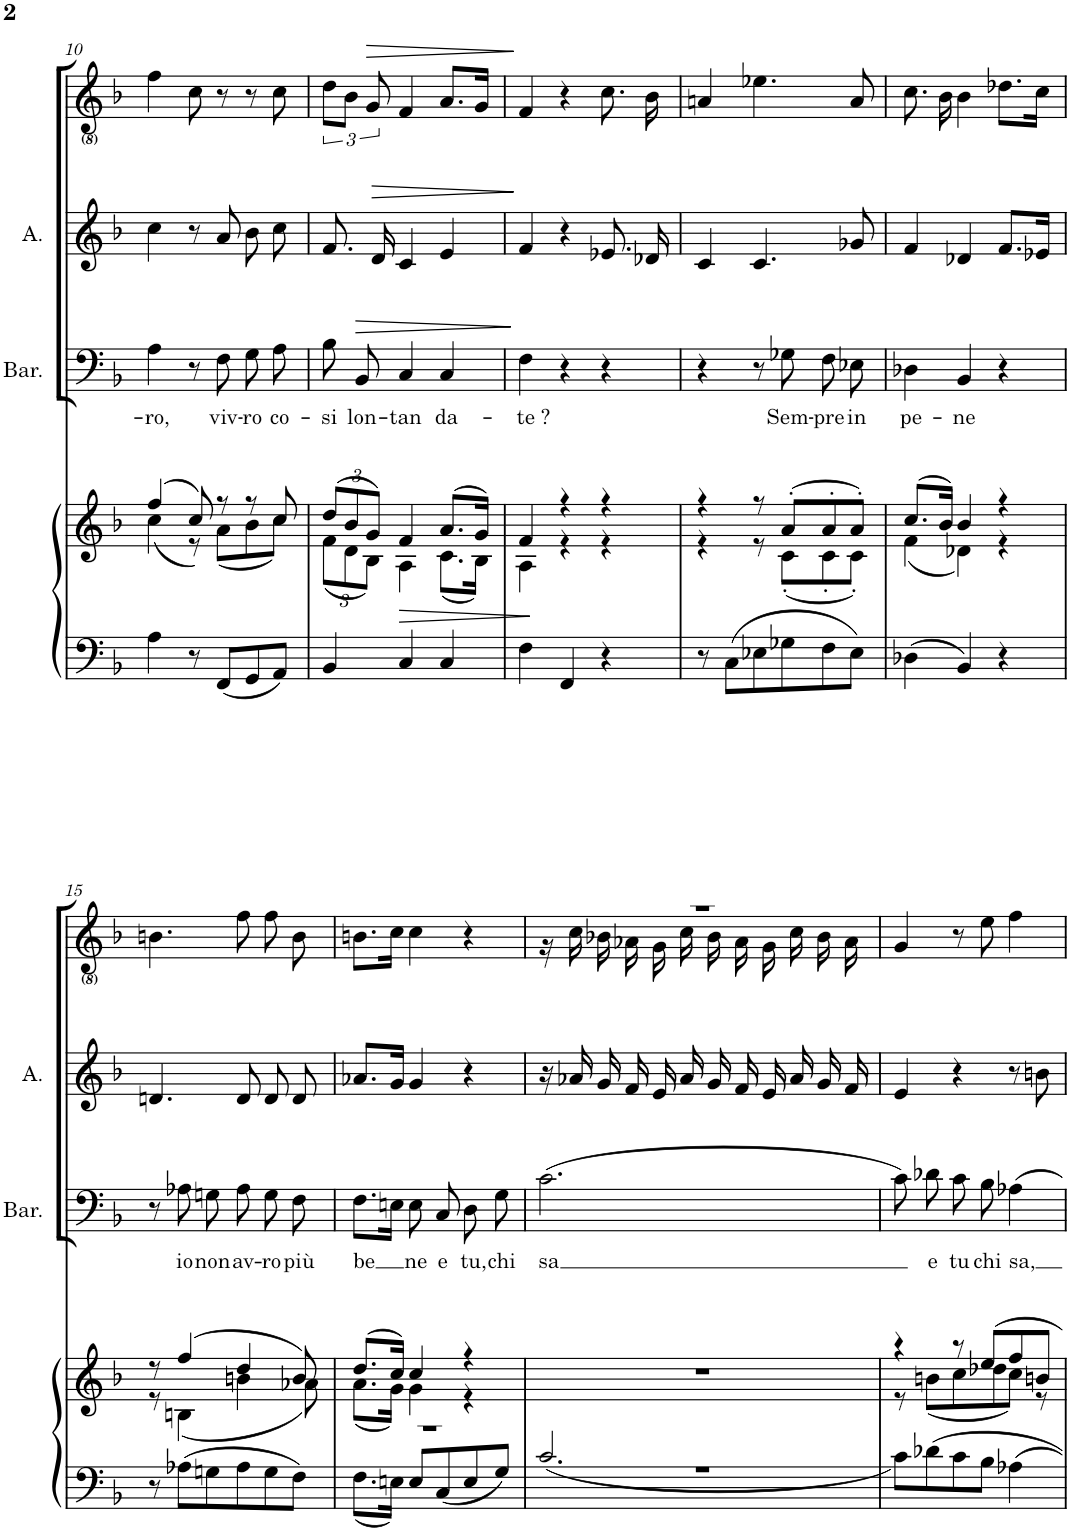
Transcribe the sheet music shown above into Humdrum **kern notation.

**kern	**kern	**dynam	**kern	**text	**dynam	**kern	**dynam	**kern	**dynam
*part4	*part4	*part4	*part3	*part3	*part3	*part2	*part2	*part1	*part1
*staff5	*staff4	*staff4/5	*staff3	*staff3	*staff3	*staff2	*staff2	*staff1	*staff1
*I"Piano	*	*	*I"Baryton	*	*	*I"Alto	*	*I"Voice	*
*I'Pno	*	*	*I'Bar.	*	*	*I'A.	*	*I'V	*
!!LO:PB:g=z
*clefF4	*clefG2	*	*clefF4	*	*	*clefG2	*	*clefG2	*
*k[b-]	*k[b-]	*	*k[b-]	*	*	*k[b-]	*	*k[b-]	*
*M3/4	*M3/4	*	*M3/4	*	*	*M3/4	*	*M3/4	*
=10	=10	=10	=10	=10	=10	=10	=10	=10	=10
*	*^	*	*	*	*	*	*	*	*
!	!	!	!	!	!LO:LY:b	!	!	!	!	!
4A\	(4ff/	(4cc\	.	4A\	-ro,	.	4cc\	.	4ff\	.
8r	8cc/)	8r)	.	8r	.	.	8r	.	8cc\	.
!	!	!	!	!	!LO:LY:b	!	!	!	!	!
8FF/L	8r	(8a\L	.	8F\	viv-	.	8a/	.	8r	.
!	!	!	!	!	!LO:LY:b	!	!	!	!	!
8GG/	8r	8b-\	.	8G\	-ro	.	8b-\	.	8r	.
!	!	!	!	!	!LO:LY:b	!	!	!	!	!
8AA/J	8cc/	8cc\J)	.	8A\	co-	.	8cc\	.	8cc\	.
=11	=11	=11	=11	=11	=11	=11	=11	=11	=11	=11
*	*Xbrackettup	*	*	*	*	*	*	*	*	*
!	!	!	!	!	!LO:LY:b	!	!	!	!	!
4BB-/	(12dd/L	(12f\L	.	8B-\	-si	.	8.f/	.	12dd\L	.
.	12b-/	12d\	.	.	.	.	.	.	12b-\J	.
!	!	!	!	!	!LO:LY:b	!LO:HP:b	!	!	!	!
.	.	.	.	8BB-/	lon-	>	.	.	.	.
!	!	!	!	!	!	!	!	!	!	!LO:HP:b
.	12g/J)	12B-\J)	.	.	.	.	.	.	12g/	>
!	!	!	!	!	!	!	!	!LO:HP:b	!	!
.	.	.	.	.	.	.	16d/	>	.	.
!	!	!	!LO:HP:b	!	!LO:LY:b	!	!	!	!	!
4C/	4f/	4A\	>	4C/	-tan	.	4c/	.	4f/	.
!	!	!	!	!	!LO:LY:b	!	!	!	!	!
4C/	(8.a/L	(8.c\L	.	4C/	da-	.	4e/	.	8.a/L	.
.	16g/Jk)	16B-\Jk)	.	.	.	.	.	.	16g/Jk	.
=12	=12	=12	=12	=12	=12	=12	=12	=12	=12	=12
!	!	!	!	!	!LO:LY:b	!	!	!	!	!
4F\	4f/	4A\	.	4F\	-te ?	.	4f/	.	4f/	.
4FF/	4r	4r	]	4r	.	]	4r	]	4r	]
4r	4r	4r	.	4r	.	.	8.e-X/	.	8.cc\	.
.	.	.	.	.	.	.	16d-X/	.	16b-\	.
=13	=13	=13	=13	=13	=13	=13	=13	=13	=13	=13
8r	4r	4r	.	4r	.	.	4c/	.	4an/	.
8C\L	.	.	.	.	.	.	.	.	.	.
8E-X\	8r	8r	.	8r	.	.	4.c/	.	4.ee-X\	.
!	!	!	!	!	!LO:LY:b	!	!	!	!	!
8G-X\	(8a'/L	(8c'\L	.	8G-X\	Sem-	.	.	.	.	.
!	!	!	!	!	!LO:LY:b	!	!	!	!	!
8F\	8a'/	8c'\	.	8F\	-pre	.	.	.	.	.
!	!	!	!	!	!LO:LY:b	!	!	!	!	!
8E-\J	8a'/J)	8c'\J)	.	8E-X\	in	.	8g-X/	.	8a/	.
=14	=14	=14	=14	=14	=14	=14	=14	=14	=14	=14
!	!	!	!	!	!LO:LY:b	!	!	!	!	!
4D-X\	(8.cc/L	(4f\	.	4D-X\	pe-	.	4f/	.	8.cc\	.
.	16b-/Jk)	.	.	.	.	.	.	.	16b-\	.
!	!	!	!	!	!LO:LY:b	!	!	!	!	!
4BB-/	4b-/	4d-X\)	.	4BB-/	-ne	.	4d-X/	.	4b-\	.
4r	4r	4r	.	4r	.	.	8.f/L	.	8.dd-X\L	.
.	.	.	.	.	.	.	16e-X/Jk	.	16cc\Jk	.
!!LO:LB:g=z
=15	=15	=15	=15	=15	=15	=15	=15	=15	=15	=15
8r	8r	8r	.	8r	.	.	4.dn/	.	4.bn\	.
!	!	!	!	!	!LO:LY:b	!	!	!	!	!
8A-X\L	(4ff/	(4Bn\	.	8A-X\	io	.	.	.	.	.
!	!	!	!	!	!LO:LY:b	!	!	!	!	!
8Gn\	.	.	.	8Gn\	non	.	.	.	.	.
!	!	!	!	!	!LO:LY:b	!	!	!	!	!
8A-\	4dd/	4bn\	.	8A-\	av-	.	8d/	.	8ff\	.
!	!	!	!	!	!LO:LY:b	!	!	!	!	!
8G\	.	.	.	8G\	-ro	.	8d/	.	8ff\	.
!	!	!	!	!	!LO:LY:b	!	!	!	!	!
8F\J	8b/)	8a-X\)	.	8F\	più	.	8d/	.	8b\	.
=16	=16	=16	=16	=16	=16	=16	=16	=16	=16	=16
*^	*	*	*	*	*	*	*	*	*	*
!	!	!	!	!	!	!LO:LY:b	!	!	!	!	!
2.r	8.F\L	(8.dd/L	(8.a\L	.	8.F\L	-be	.	8.a-X/L	.	8.bn\L	.
.	16En\Jk	16cc/Jk)	16g\Jk)	.	16En\Jk	.	.	16g/Jk	.	16cc\Jk	.
!	!	!	!	!	!	!LO:LY:b	!	!	!	!	!
.	8E/L	4cc/	4g\	.	8E\	ne	.	4g/	.	4cc\	.
!	!	!	!	!	!	!LO:LY:b	!	!	!	!	!
.	8C/	.	.	.	8C/	e	.	.	.	.	.
!	!	!	!	!	!	!LO:LY:b	!	!	!	!	!
.	8E/	4r	4r	.	8D\	tu,	.	4r	.	4r	.
!	!	!	!	!	!	!LO:LY:b	!	!	!	!	!
.	8G/J	.	.	.	8G\	chi	.	.	.	.	.
*	*	*v	*v	*	*	*	*	*	*	*	*
=17	=17	=17	=17	=17	=17	=17	=17	=17	=17	=17
!	!	!	!	!	!LO:LY:b	!	!	!	!	!
*	*	*	*	*	*	*	*	*	*^	*
2.r	2.c/	2.r	.	(2.c\	sa	.	16r	.	2.r	16r	.
.	.	.	.	.	.	.	16a-X/	.	.	16cc\	.
.	.	.	.	.	.	.	16g/	.	.	16b-X\	.
.	.	.	.	.	.	.	16f/	.	.	16a-X\	.
.	.	.	.	.	.	.	16e/	.	.	16g\	.
.	.	.	.	.	.	.	16a-/	.	.	16cc\	.
.	.	.	.	.	.	.	16g/	.	.	16b-\	.
.	.	.	.	.	.	.	16f/	.	.	16a-\	.
.	.	.	.	.	.	.	16e/	.	.	16g\	.
.	.	.	.	.	.	.	16a-/	.	.	16cc\	.
.	.	.	.	.	.	.	16g/	.	.	16b-\	.
.	.	.	.	.	.	.	16f/	.	.	16a-\	.
*v	*v	*	*	*	*	*	*	*	*v	*v	*
=18	=18	=18	=18	=18	=18	=18	=18	=18	=18
*	*^	*	*	*	*	*	*	*	*
8c\L	4r	8r	.	8c\)	.	.	4e/	.	4g/	.
!	!	!	!	!	!LO:LY:b	!	!	!	!	!
8d-X\	.	(8bn\L	.	8d-X\	e	.	.	.	.	.
!	!	!	!	!	!LO:LY:b	!	!	!	!	!
8c\	8r	8cc\	.	8c\	tu	.	4r	.	8r	.
!	!	!	!	!	!LO:LY:b	!	!	!	!	!
8B-\J	8ee/L	8dd-X\	.	8B-\	chi	.	.	.	8ee\	.
!	!	!	!	!	!LO:LY:b	!	!	!	!	!
4A-X\	8ff/	8cc\J)	.	4A-X\	sa,	.	8r	.	4ff\	.
.	8bn/J	8r	.	.	.	.	8bn\	.	.	.
*	*v	*v	*	*	*	*	*	*	*	*
=	=	=	=	=	=	=	=	=	=
*-	*-	*-	*-	*-	*-	*-	*-	*-	*-
